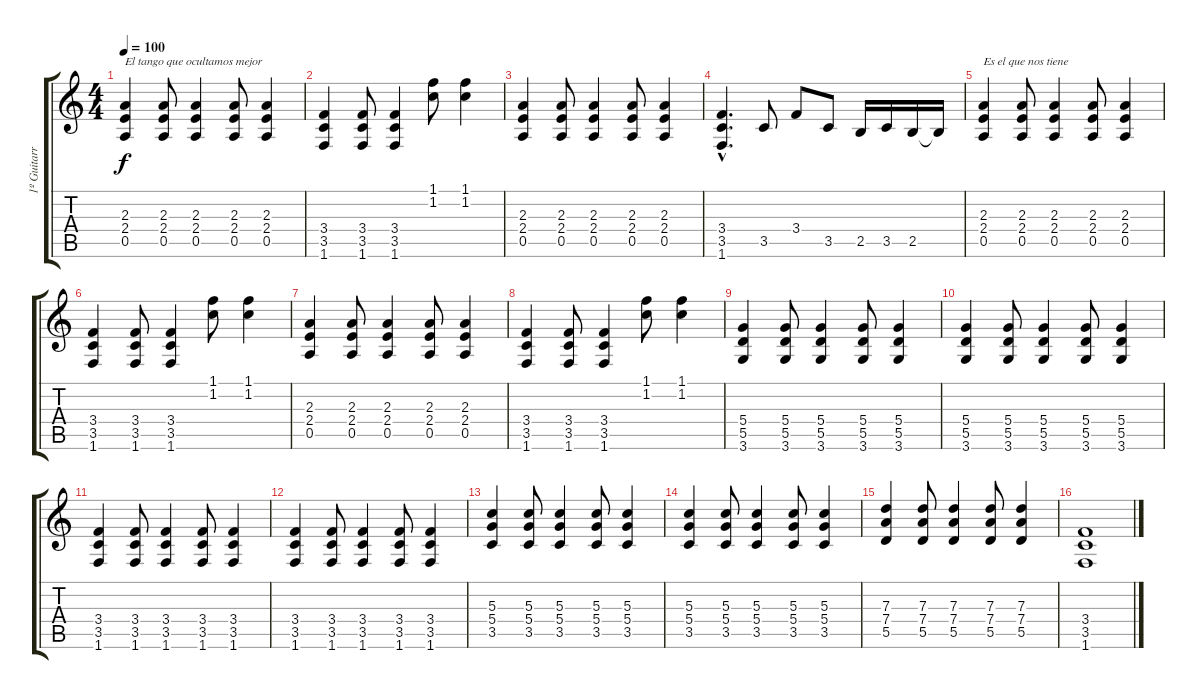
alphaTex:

\track ("1º Guitarra" "1º Guitarr") {instrument distortionguitar}
\staff {score tabs}
\tuning (E4 B3 G3 D3 A2 E2) {hide}
\ts (4 4)
\tempo 100
\clef g2
\ks c
(2.3 2.4 0.5).4{txt "El tango que ocultamos mejor" dy f} (2.3 2.4 0.5).8 (2.3 2.4 0.5).4 (2.3 2.4 0.5).8 (2.3 2.4 0.5).4 |
(3.4 3.5 1.6).4 (3.4 3.5 1.6).8 (3.4 3.5 1.6).4 (1.1 1.2).8 (1.1 1.2).4 |
(2.3 2.4 0.5).4 (2.3 2.4 0.5).8 (2.3 2.4 0.5).4 (2.3 2.4 0.5).8 (2.3 2.4 0.5).4 |
(3.4{hac} 3.5{hac} 1.6{hac}).4{d} 3.5.8 3.4.8 3.5.8 2.5.16 3.5.16 2.5.16 2.5{t}.16 |
(2.3 2.4 0.5).4{txt "Es el que nos tiene"} (2.3 2.4 0.5).8 (2.3 2.4 0.5).4 (2.3 2.4 0.5).8 (2.3 2.4 0.5).4 |
(3.4 3.5 1.6).4 (3.4 3.5 1.6).8 (3.4 3.5 1.6).4 (1.1 1.2).8 (1.1 1.2).4 |
(2.3 2.4 0.5).4 (2.3 2.4 0.5).8 (2.3 2.4 0.5).4 (2.3 2.4 0.5).8 (2.3 2.4 0.5).4 |
(3.4 3.5 1.6).4 (3.4 3.5 1.6).8 (3.4 3.5 1.6).4 (1.1 1.2).8 (1.1 1.2).4 |
(5.4 5.5 3.6).4 (5.4 5.5 3.6).8 (5.4 5.5 3.6).4 (5.4 5.5 3.6).8 (5.4 5.5 3.6).4 |
(5.4 5.5 3.6).4 (5.4 5.5 3.6).8 (5.4 5.5 3.6).4 (5.4 5.5 3.6).8 (5.4 5.5 3.6).4 |
(3.4 3.5 1.6).4 (3.4 3.5 1.6).8 (3.4 3.5 1.6).4 (3.4 3.5 1.6).8 (3.4 3.5 1.6).4 |
(3.4 3.5 1.6).4 (3.4 3.5 1.6).8 (3.4 3.5 1.6).4 (3.4 3.5 1.6).8 (3.4 3.5 1.6).4 |
(5.3 5.4 3.5).4 (5.3 5.4 3.5).8 (5.3 5.4 3.5).4 (5.3 5.4 3.5).8 (5.3 5.4 3.5).4 |
(5.3 5.4 3.5).4 (5.3 5.4 3.5).8 (5.3 5.4 3.5).4 (5.3 5.4 3.5).8 (5.3 5.4 3.5).4 |
(7.3 7.4 5.5).4 (7.3 7.4 5.5).8 (7.3 7.4 5.5).4 (7.3 7.4 5.5).8 (7.3 7.4 5.5).4 |
(3.4 3.5 1.6).1
